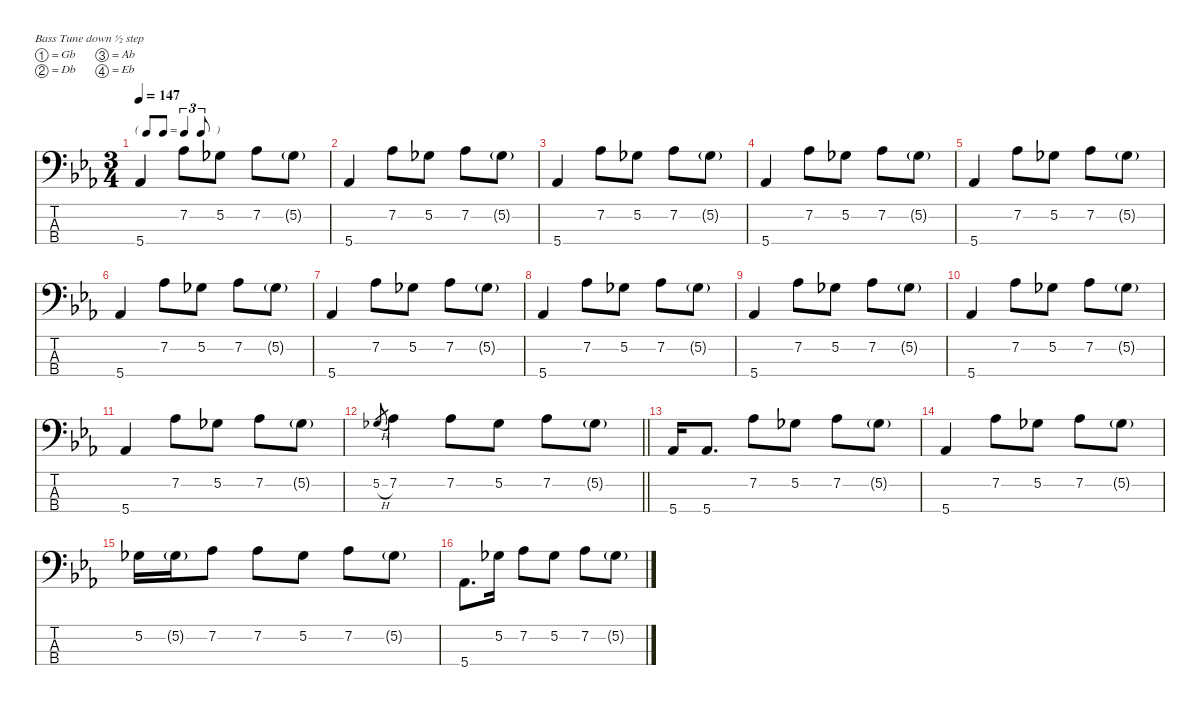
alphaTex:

\defaultSystemsLayout 4
\hideDynamics
\bracketExtendMode nobrackets
\singleTrackTrackNamePolicy hidden
\multiTrackTrackNamePolicy hidden
\firstSystemTrackNameMode fullname
\firstSystemTrackNameOrientation horizontal
\otherSystemsTrackNameOrientation horizontal
\track ("Bass" "el.bs.") {defaultSystemsLayout 8 instrument electricbassfinger}
\staff {score tabs}
\tuning (Gb2 Db2 Ab1 Eb1)
\ts (3 4)
\tf triplet8th
\tempo 147
\clef f4
\ks eb
5.4{acc b}.4{dy f beam Up} 7.2{acc b}.8{beam Down} 5.2{acc b}.8{beam Down} 7.2{acc b}.8{beam Down} 5.2{g acc b}.8{dy mf beam Down} |
5.4{acc b}.4{dy f beam Up} 7.2{acc b}.8{beam Down} 5.2{acc b}.8{beam Down} 7.2{acc b}.8{beam Down} 5.2{g acc b}.8{dy mf beam Down} |
5.4{acc b}.4{dy f beam Up} 7.2{acc b}.8{beam Down} 5.2{acc b}.8{beam Down} 7.2{acc b}.8{beam Down} 5.2{g acc b}.8{dy mf beam Down} |
5.4{acc b}.4{dy f beam Up} 7.2{acc b}.8{beam Down} 5.2{acc b}.8{beam Down} 7.2{acc b}.8{beam Down} 5.2{g acc b}.8{dy mf beam Down} |
5.4{acc b}.4{dy f beam Up} 7.2{acc b}.8{beam Down} 5.2{acc b}.8{beam Down} 7.2{acc b}.8{beam Down} 5.2{g acc b}.8{dy mf beam Down} |
5.4{acc b}.4{dy f beam Up} 7.2{acc b}.8{beam Down} 5.2{acc b}.8{beam Down} 7.2{acc b}.8{beam Down} 5.2{g acc b}.8{dy mf beam Down} |
5.4{acc b}.4{dy f beam Up} 7.2{acc b}.8{beam Down} 5.2{acc b}.8{beam Down} 7.2{acc b}.8{beam Down} 5.2{g acc b}.8{dy mf beam Down} |
5.4{acc b}.4{dy f beam Up} 7.2{acc b}.8{beam Down} 5.2{acc b}.8{beam Down} 7.2{acc b}.8{beam Down} 5.2{g acc b}.8{dy mf beam Down} |
5.4{acc b}.4{dy f beam Up} 7.2{acc b}.8{beam Down} 5.2{acc b}.8{beam Down} 7.2{acc b}.8{beam Down} 5.2{g acc b}.8{dy mf beam Down} |
5.4{acc b}.4{dy f beam Up} 7.2{acc b}.8{beam Down} 5.2{acc b}.8{beam Down} 7.2{acc b}.8{beam Down} 5.2{g acc b}.8{dy mf beam Down} |
5.4{acc b}.4{dy f beam Up} 7.2{acc b}.8{beam Down} 5.2{acc b}.8{beam Down} 7.2{acc b}.8{beam Down} 5.2{g acc b}.8{dy mf beam Down} |
\barLineRight lightlight
5.2{h acc b}.8{gr dy p beam Up} 7.2{acc b}.4{dy f beam Down} 7.2{acc b}.8{beam Down} 5.2{acc b}.8{beam Down} 7.2{acc b}.8{beam Down} 5.2{g acc b}.8{dy mf beam Down} |
5.4{acc b}.16{dy f beam Up} 5.4{acc b}.8{d beam Up} 7.2{acc b}.8{beam Down} 5.2{acc b}.8{beam Down} 7.2{acc b}.8{beam Down} 5.2{g acc b}.8{dy ff beam Down} |
5.4{acc b}.4{dy f beam Up} 7.2{acc b}.8{beam Down} 5.2{acc b}.8{beam Down} 7.2{acc b}.8{beam Down} 5.2{g acc b}.8{dy ff beam Down} |
5.2{acc b}.16{dy f beam Down} 5.2{g acc b}.16{dy ff beam Down} 7.2{acc b}.8{dy f beam Down} 7.2{acc b}.8{beam Down} 5.2{acc b}.8{beam Down} 7.2{acc b}.8{beam Down} 5.2{g acc b}.8{dy mf beam Down} |
5.4{acc b}.8{d dy f beam Down} 5.2{acc b}.16{beam Down} 7.2{acc b}.8{beam Down} 5.2{acc b}.8{beam Down} 7.2{acc b}.8{beam Down} 5.2{g acc b}.8{dy mf beam Down}
